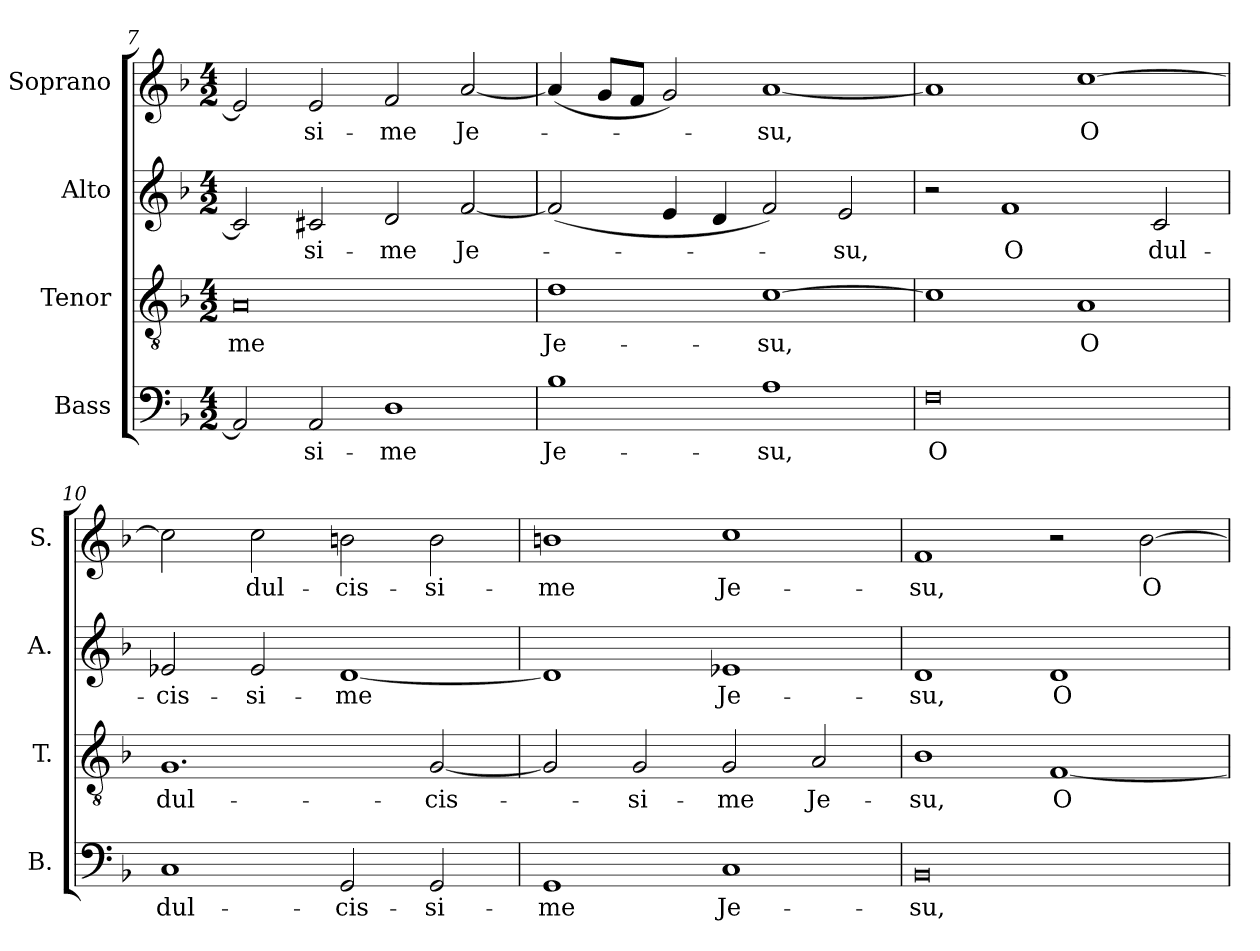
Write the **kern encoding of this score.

**kern	**text	**kern	**text	**kern	**text	**kern	**text
*part4	*part4	*part3	*part3	*part2	*part2	*part1	*part1
*staff4	*staff4	*staff3	*staff3	*staff2	*staff2	*staff1	*staff1
*I"Bass	*	*I"Tenor	*	*I"Alto	*	*I"Soprano	*
*I'B.	*	*I'T.	*	*I'A.	*	*I'S.	*
*clefF4	*	*clefGv2	*	*clefG2	*	*clefG2	*
*	*	*ITrd7c12	*	*	*	*	*
*k[b-]	*	*k[b-]	*	*k[b-]	*	*k[b-]	*
*F:	*	*F:	*	*F:	*	*F:	*
*M4/2	*	*M4/2	*	*M4/2	*	*M4/2	*
=7	=7	=7	=7	=7	=7	=7	=7
!	!	!	!LO:LY:b:color=#000000	!	!	!	!
2AAi/]	.	0AAi	-me	2c#i/]	.	2ei/]	.
!	!LO:LY:b:color=#000000	!	!	!	!	!	!
!	!	!	!	!	!LO:LY:b:color=#000000	!	!
!	!	!	!	!	!	!	!LO:LY:b:color=#000000
2AAi/	-si-	.	.	2c#Xi/	-si-	2ei/	-si-
!	!LO:LY:b:color=#000000	!	!	!	!	!	!
!	!	!	!	!	!LO:LY:b:color=#000000	!	!
!	!	!	!	!	!	!	!LO:LY:b:color=#000000
1Di	-me	.	.	2di/	-me	2fi/	-me
!	!	!	!	!	!LO:LY:b:color=#000000	!	!
!	!	!	!	!	!	!	!LO:LY:b:color=#000000
.	.	.	.	[2fi/	Je-	[2ai/	Je-
!!LO:LB:g=z
=8	=8	=8	=8	=8	=8	=8	=8
!	!LO:LY:b:color=#000000	!	!	!	!	!	!
!	!	!	!LO:LY:b:color=#000000	!	!	!	!
1B-i	Je-	1Di	Je-	(2fi/]	.	(4ai/]	.
.	.	.	.	.	.	8gi/L	.
.	.	.	.	.	.	8fi/J	.
.	.	.	.	4ei/	.	2gi/)	.
.	.	.	.	4di/	.	.	.
!	!LO:LY:b:color=#000000	!	!	!	!	!	!
!	!	!	!LO:LY:b:color=#000000	!	!	!	!
!	!	!	!	!	!	!	!LO:LY:b:color=#000000
1Ai	-su,	[1Ci	-su,	2fi/)	.	[1ai	-su,
!	!	!	!	!	!LO:LY:b:color=#000000	!	!
.	.	.	.	2ei/	-su,	.	.
=9	=9	=9	=9	=9	=9	=9	=9
!	!LO:LY:b:color=#000000	!	!	!	!	!	!
0Fi	O	1Ci]	.	2r	.	1ai]	.
!	!	!	!	!	!LO:LY:b:color=#000000	!	!
.	.	.	.	1fi	O	.	.
!	!	!	!LO:LY:b:color=#000000	!	!	!	!
!	!	!	!	!	!	!	!LO:LY:b:color=#000000
.	.	1AAi	O	.	.	[1cci	O
!	!	!	!	!	!LO:LY:b:color=#000000	!	!
.	.	.	.	2ci/	dul-	.	.
=10	=10	=10	=10	=10	=10	=10	=10
!	!LO:LY:b:color=#000000	!	!	!	!	!	!
!	!	!	!LO:LY:b:color=#000000	!	!	!	!
!	!	!	!	!	!LO:LY:b:color=#000000	!	!
1Ci	dul-	1.GGi	dul-	2e-Xi/	-cis-	2cci\]	.
!	!	!	!	!	!LO:LY:b:color=#000000	!	!
!	!	!	!	!	!	!	!LO:LY:b:color=#000000
.	.	.	.	2e-i/	-si-	2cci\	dul-
!	!LO:LY:b:color=#000000	!	!	!	!	!	!
!	!	!	!	!	!LO:LY:b:color=#000000	!	!
!	!	!	!	!	!	!	!LO:LY:b:color=#000000
2GGi/	-cis-	.	.	[1di	-me	2bni\	-cis-
!	!LO:LY:b:color=#000000	!	!	!	!	!	!
!	!	!	!LO:LY:b:color=#000000	!	!	!	!
!	!	!	!	!	!	!	!LO:LY:b:color=#000000
2GGi/	-si-	[2GGi/	-cis-	.	.	2bi\	-si-
=11	=11	=11	=11	=11	=11	=11	=11
!	!LO:LY:b:color=#000000	!	!	!	!	!	!
!	!	!	!	!	!	!	!LO:LY:b:color=#000000
1GGi	-me	2GGi/]	.	1di]	.	1bni	-me
!	!	!	!LO:LY:b:color=#000000	!	!	!	!
.	.	2GGi/	-si-	.	.	.	.
!	!LO:LY:b:color=#000000	!	!	!	!	!	!
!	!	!	!LO:LY:b:color=#000000	!	!	!	!
!	!	!	!	!	!LO:LY:b:color=#000000	!	!
!	!	!	!	!	!	!	!LO:LY:b:color=#000000
1Ci	Je-	2GGi/	-me	1e-Xi	Je-	1cci	Je-
!	!	!	!LO:LY:b:color=#000000	!	!	!	!
.	.	2AAi/	Je-	.	.	.	.
=12	=12	=12	=12	=12	=12	=12	=12
!	!LO:LY:b:color=#000000	!	!	!	!	!	!
!	!	!	!LO:LY:b:color=#000000	!	!	!	!
!	!	!	!	!	!LO:LY:b:color=#000000	!	!
!	!	!	!	!	!	!	!LO:LY:b:color=#000000
0BB-i	-su,	1BB-i	-su,	1di	-su,	1fi	-su,
!	!	!	!LO:LY:b:color=#000000	!	!	!	!
!	!	!	!	!	!LO:LY:b:color=#000000	!	!
.	.	[1FFi	O	1di	O	2r	.
!	!	!	!	!	!	!	!LO:LY:b:color=#000000
.	.	.	.	.	.	[2b-i\	O
=	=	=	=	=	=	=	=
*-	*-	*-	*-	*-	*-	*-	*-
